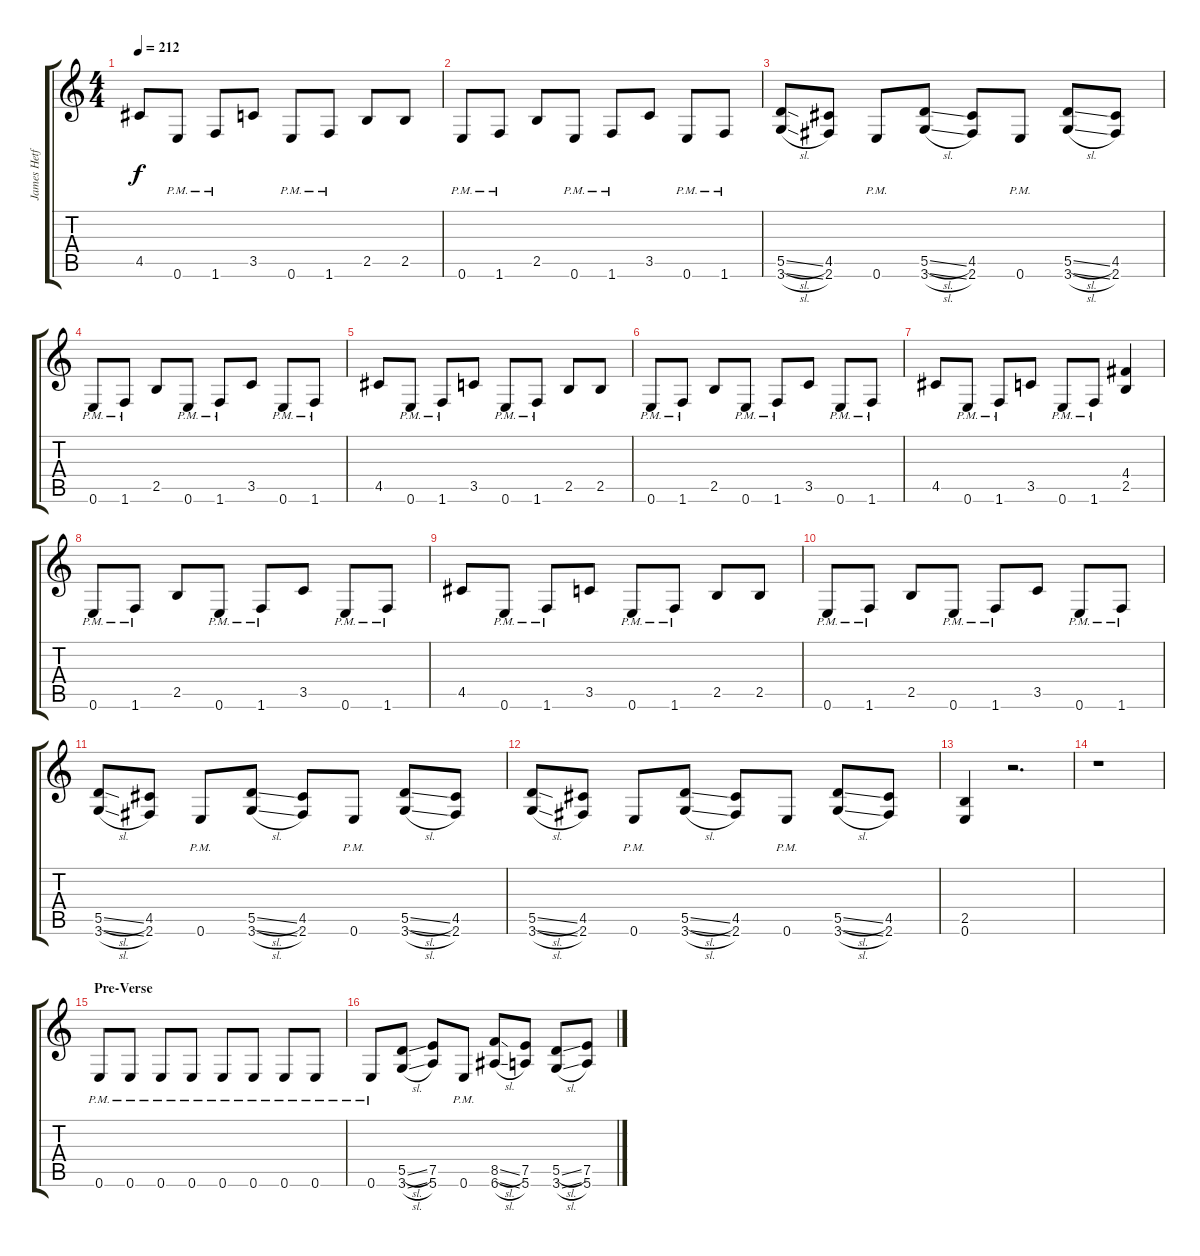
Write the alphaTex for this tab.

\track ("James Hetfield (Rhytm Guitar)" "James Hetf") {instrument distortionguitar}
\staff {score tabs}
\tuning (E4 B3 G3 D3 A2 E2) {hide}
\ts (4 4)
\tempo 212
\clef g2
\ks c
4.5.8{dy f} 0.6{pm}.8 1.6{pm}.8 3.5.8 0.6{pm}.8 1.6{pm}.8 2.5.8 2.5.8 |
0.6{pm}.8 1.6{pm}.8 2.5.8 0.6{pm}.8 1.6{pm}.8 3.5.8 0.6{pm}.8 1.6{pm}.8 |
(5.5{sl} 3.6{sl}).8 (4.5 2.6).8 0.6{pm}.8 (5.5{sl} 3.6{sl}).8 (4.5 2.6).8 0.6{pm}.8 (5.5{sl} 3.6{sl}).8 (4.5 2.6).8 |
0.6{pm}.8 1.6{pm}.8 2.5.8 0.6{pm}.8 1.6{pm}.8 3.5.8 0.6{pm}.8 1.6{pm}.8 |
4.5.8 0.6{pm}.8 1.6{pm}.8 3.5.8 0.6{pm}.8 1.6{pm}.8 2.5.8 2.5.8 |
0.6{pm}.8 1.6{pm}.8 2.5.8 0.6{pm}.8 1.6{pm}.8 3.5.8 0.6{pm}.8 1.6{pm}.8 |
4.5.8 0.6{pm}.8 1.6{pm}.8 3.5.8 0.6{pm}.8 1.6{pm}.8 (4.4 2.5).4 |
0.6{pm}.8 1.6{pm}.8 2.5.8 0.6{pm}.8 1.6{pm}.8 3.5.8 0.6{pm}.8 1.6{pm}.8 |
4.5.8 0.6{pm}.8 1.6{pm}.8 3.5.8 0.6{pm}.8 1.6{pm}.8 2.5.8 2.5.8 |
0.6{pm}.8 1.6{pm}.8 2.5.8 0.6{pm}.8 1.6{pm}.8 3.5.8 0.6{pm}.8 1.6{pm}.8 |
(5.5{sl} 3.6{sl}).8 (4.5 2.6).8 0.6{pm}.8 (5.5{sl} 3.6{sl}).8 (4.5 2.6).8 0.6{pm}.8 (5.5{sl} 3.6{sl}).8 (4.5 2.6).8 |
(5.5{sl} 3.6{sl}).8 (4.5 2.6).8 0.6{pm}.8 (5.5{sl} 3.6{sl}).8 (4.5 2.6).8 0.6{pm}.8 (5.5{sl} 3.6{sl}).8 (4.5 2.6).8 |
(2.5 0.6).4 r.2{d} |
r.1 |
\section ("" "Pre-Verse")
0.6{pm}.8 0.6{pm}.8 0.6{pm}.8 0.6{pm}.8 0.6{pm}.8 0.6{pm}.8 0.6{pm}.8 0.6{pm}.8 |
0.6{pm}.8 (5.5{sl} 3.6{sl}).8 (7.5 5.6).8 0.6{pm}.8 (8.5{sl} 6.6{sl}).8 (7.5 5.6).8 (5.5{sl} 3.6{sl}).8 (7.5 5.6).8
